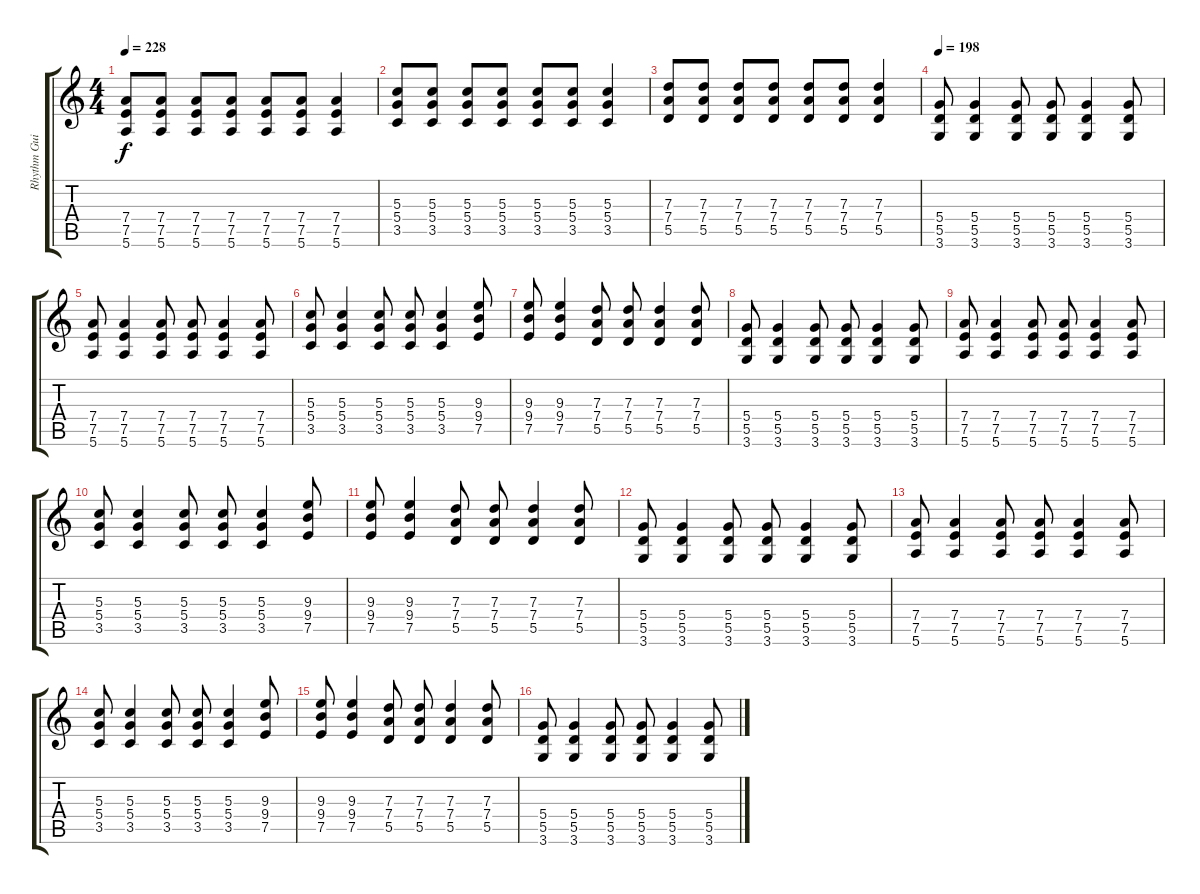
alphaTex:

\track ("Rhythm Guitar" "Rhythm Gui") {instrument distortionguitar}
\staff {score tabs}
\tuning (E4 B3 G3 D3 A2 E2) {hide}
\ts (4 4)
\tempo 228
\clef g2
\ks c
(7.4 7.5 5.6).8{dy f} (7.4 7.5 5.6).8 (7.4 7.5 5.6).8 (7.4 7.5 5.6).8 (7.4 7.5 5.6).8 (7.4 7.5 5.6).8 (7.4 7.5 5.6).4 |
(5.3 5.4 3.5).8 (5.3 5.4 3.5).8 (5.3 5.4 3.5).8 (5.3 5.4 3.5).8 (5.3 5.4 3.5).8 (5.3 5.4 3.5).8 (5.3 5.4 3.5).4 |
(7.3 7.4 5.5).8 (7.3 7.4 5.5).8 (7.3 7.4 5.5).8 (7.3 7.4 5.5).8 (7.3 7.4 5.5).8 (7.3 7.4 5.5).8 (7.3 7.4 5.5).4 |
\tempo 198
(5.4 5.5 3.6).8 (5.4 5.5 3.6).4 (5.4 5.5 3.6).8 (5.4 5.5 3.6).8 (5.4 5.5 3.6).4 (5.4 5.5 3.6).8 |
(7.4 7.5 5.6).8 (7.4 7.5 5.6).4 (7.4 7.5 5.6).8 (7.4 7.5 5.6).8 (7.4 7.5 5.6).4 (7.4 7.5 5.6).8 |
(5.3 5.4 3.5).8 (5.3 5.4 3.5).4 (5.3 5.4 3.5).8 (5.3 5.4 3.5).8 (5.3 5.4 3.5).4 (9.3 9.4 7.5).8 |
(9.3 9.4 7.5).8 (9.3 9.4 7.5).4 (7.3 7.4 5.5).8 (7.3 7.4 5.5).8 (7.3 7.4 5.5).4 (7.3 7.4 5.5).8 |
(5.4 5.5 3.6).8 (5.4 5.5 3.6).4 (5.4 5.5 3.6).8 (5.4 5.5 3.6).8 (5.4 5.5 3.6).4 (5.4 5.5 3.6).8 |
(7.4 7.5 5.6).8 (7.4 7.5 5.6).4 (7.4 7.5 5.6).8 (7.4 7.5 5.6).8 (7.4 7.5 5.6).4 (7.4 7.5 5.6).8 |
(5.3 5.4 3.5).8 (5.3 5.4 3.5).4 (5.3 5.4 3.5).8 (5.3 5.4 3.5).8 (5.3 5.4 3.5).4 (9.3 9.4 7.5).8 |
(9.3 9.4 7.5).8 (9.3 9.4 7.5).4 (7.3 7.4 5.5).8 (7.3 7.4 5.5).8 (7.3 7.4 5.5).4 (7.3 7.4 5.5).8 |
(5.4 5.5 3.6).8 (5.4 5.5 3.6).4 (5.4 5.5 3.6).8 (5.4 5.5 3.6).8 (5.4 5.5 3.6).4 (5.4 5.5 3.6).8 |
(7.4 7.5 5.6).8 (7.4 7.5 5.6).4 (7.4 7.5 5.6).8 (7.4 7.5 5.6).8 (7.4 7.5 5.6).4 (7.4 7.5 5.6).8 |
(5.3 5.4 3.5).8 (5.3 5.4 3.5).4 (5.3 5.4 3.5).8 (5.3 5.4 3.5).8 (5.3 5.4 3.5).4 (9.3 9.4 7.5).8 |
(9.3 9.4 7.5).8 (9.3 9.4 7.5).4 (7.3 7.4 5.5).8 (7.3 7.4 5.5).8 (7.3 7.4 5.5).4 (7.3 7.4 5.5).8 |
(5.4 5.5 3.6).8 (5.4 5.5 3.6).4 (5.4 5.5 3.6).8 (5.4 5.5 3.6).8 (5.4 5.5 3.6).4 (5.4 5.5 3.6).8
